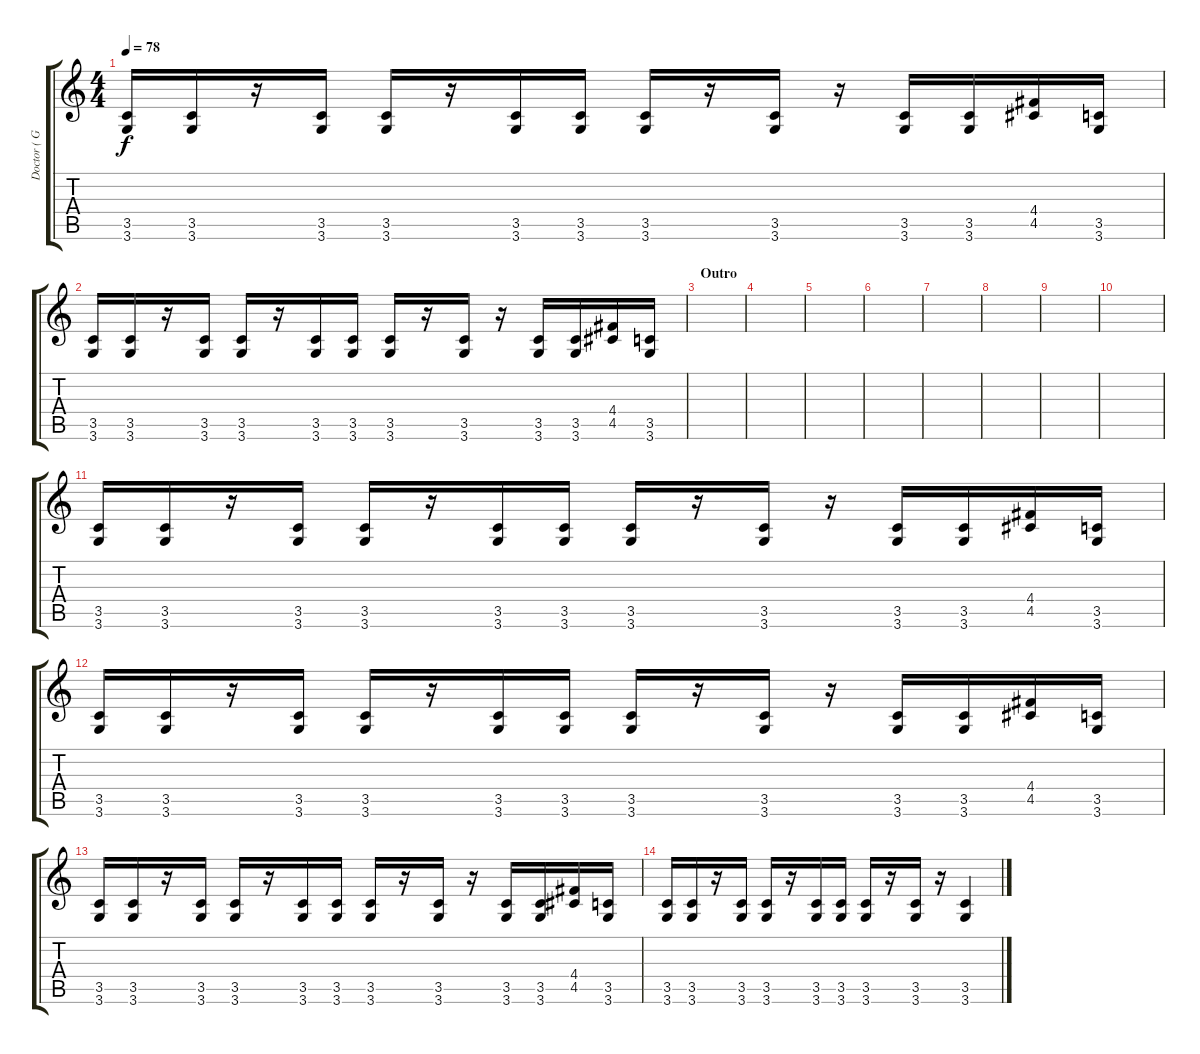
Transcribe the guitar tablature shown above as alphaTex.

\track ("Doctor ( Guitar 1 )" "Doctor ( G") {instrument distortionguitar}
\staff {score tabs}
\tuning (E4 B3 G3 D3 A2 E2) {hide}
\ts (4 4)
\tempo 78
\clef g2
\ks c
(3.5 3.6).16{dy f} (3.5 3.6).16 r.16 (3.5 3.6).16 (3.5 3.6).16 r.16 (3.5 3.6).16 (3.5 3.6).16 (3.5 3.6).16 r.16 (3.5 3.6).16 r.16 (3.5 3.6).16 (3.5 3.6).16 (4.4 4.5).16 (3.5 3.6).16 |
(3.5 3.6).16 (3.5 3.6).16 r.16 (3.5 3.6).16 (3.5 3.6).16 r.16 (3.5 3.6).16 (3.5 3.6).16 (3.5 3.6).16 r.16 (3.5 3.6).16 r.16 (3.5 3.6).16 (3.5 3.6).16 (4.4 4.5).16 (3.5 3.6).16 |
\section ("" "Outro")
|
|
|
|
|
|
|
|
(3.5 3.6).16 (3.5 3.6).16 r.16 (3.5 3.6).16 (3.5 3.6).16 r.16 (3.5 3.6).16 (3.5 3.6).16 (3.5 3.6).16 r.16 (3.5 3.6).16 r.16 (3.5 3.6).16 (3.5 3.6).16 (4.4 4.5).16 (3.5 3.6).16 |
(3.5 3.6).16 (3.5 3.6).16 r.16 (3.5 3.6).16 (3.5 3.6).16 r.16 (3.5 3.6).16 (3.5 3.6).16 (3.5 3.6).16 r.16 (3.5 3.6).16 r.16 (3.5 3.6).16 (3.5 3.6).16 (4.4 4.5).16 (3.5 3.6).16 |
(3.5 3.6).16 (3.5 3.6).16 r.16 (3.5 3.6).16 (3.5 3.6).16 r.16 (3.5 3.6).16 (3.5 3.6).16 (3.5 3.6).16 r.16 (3.5 3.6).16 r.16 (3.5 3.6).16 (3.5 3.6).16 (4.4 4.5).16 (3.5 3.6).16 |
(3.5 3.6).16 (3.5 3.6).16 r.16 (3.5 3.6).16 (3.5 3.6).16 r.16 (3.5 3.6).16 (3.5 3.6).16 (3.5 3.6).16 r.16 (3.5 3.6).16 r.16 (3.5 3.6).4
